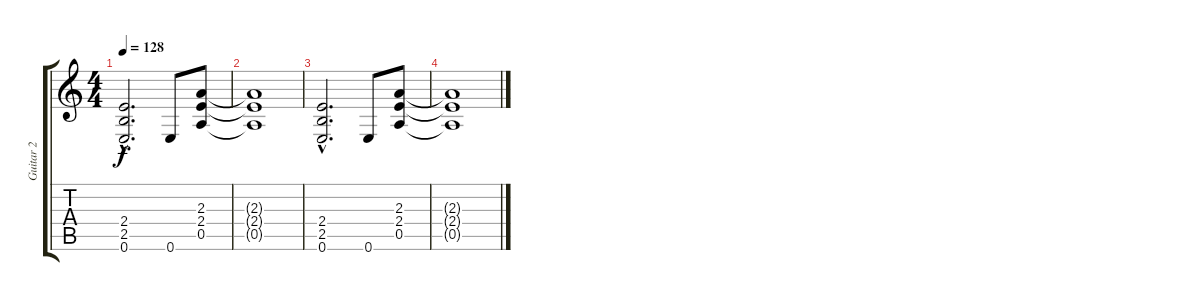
\track ("Guitar 2" "Guitar 2") {instrument distortionguitar}
\staff {score tabs}
\tuning (E4 B3 G3 D3 A2 E2) {hide}
\ts (4 4)
\tempo 128
\clef g2
\ks c
(2.4{hac} 2.5{hac} 0.6{hac}).2{d dy f} 0.6.8 (2.3 2.4 0.5).8 |
(2.3{t} 2.4{t} 0.5{t}).1 |
(2.4{hac} 2.5{hac} 0.6{hac}).2{d} 0.6.8 (2.3 2.4 0.5).8 |
(2.3{t} 2.4{t} 0.5{t}).1
